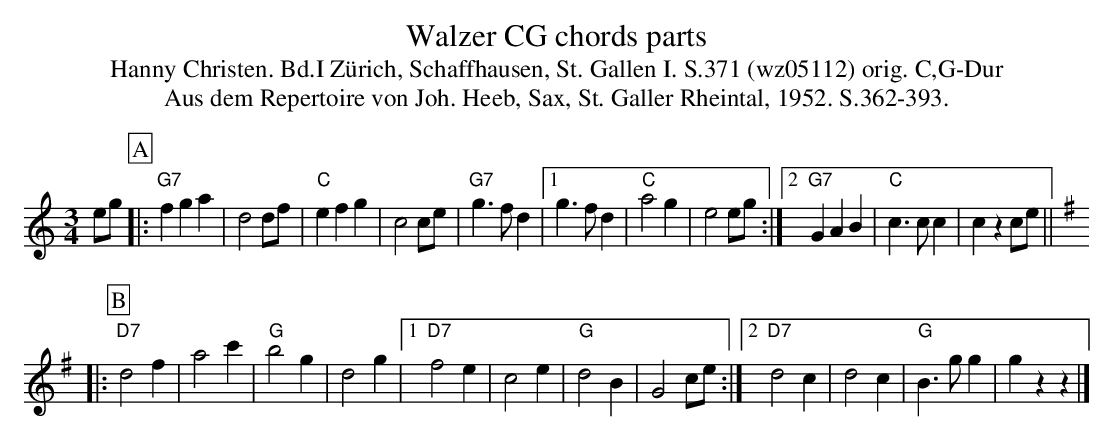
X:1
T: Walzer CG chords parts
T:Hanny Christen. Bd.I Zürich, Schaffhausen, St. Gallen I. S.371 (wz05112) orig. C,G-Dur
T: Aus dem Repertoire von Joh. Heeb, Sax, St. Galler Rheintal, 1952. S.362-393.
M:3/4
L:1/4
K:C %%MIDI gchordon
e/g/ [P:A]  |: "G7"fga | d2d/f/ | "C"efg | c2c/e/ | "G7"g>fd |1 g>fd | "C"a2g | e2e/g/ :|2 "G7"GAB | "C"c>cc | czc/e/ || [K:G]
|: [P:B] "D7"d2f | a2c' | "G"b2g | d2g |1 "D7"f2e | c2e | "G"d2B | G2c/2e/ :|2 "D7"d2c | d2c | "G"B>gg | gzz |]
